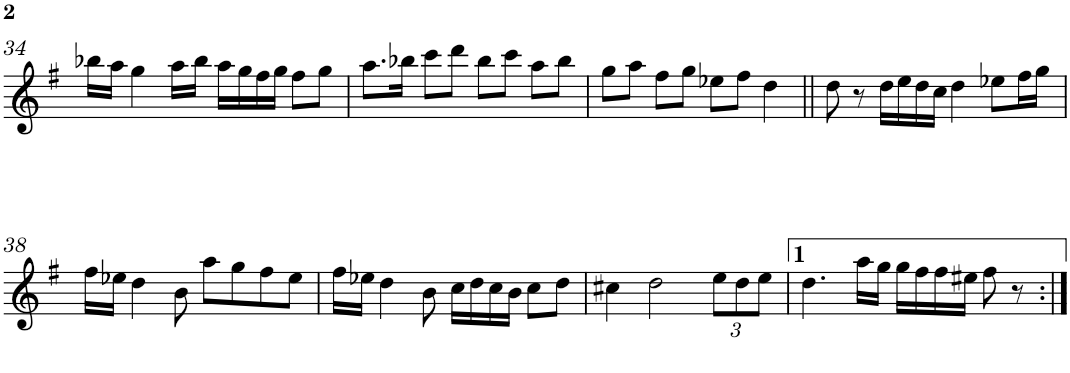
**kern
*part1
*staff1
*I"Piano
*I'Pno.
!!LO:PB:g=z
*clefG2
*k[f#]
*M4/4
*met(c)
=34
16bb-X\LL
16aa\JJ
4gg\
16aa\LL
16bb-\JJ
16aa\LL
16gg\
16ff#\
16gg\JJ
8ff#\L
8gg\J
=35
8.aa\L
16bb-X\Jk
8ccc\L
8ddd\J
8bb-\L
8ccc\J
8aa\L
8bb-\J
=36
8gg\L
8aa\J
8ff#\L
8gg\J
8ee-X\L
8ff#\J
4dd\
=37||
8dd\
8r
16dd\LL
16ee\
16dd\
16cc\JJ
4dd\
8ee-X\L
16ff#\L
16gg\JJ
!!LO:LB:g=z
=38
16ff#\LL
16ee-X\JJ
4dd\
8b\
8aa\L
8gg\
8ff#\
8ee-\J
=39
16ff#\LL
16ee-X\JJ
4dd\
8b\
16cc\LL
16dd\
16cc\
16b\JJ
8cc\L
8dd\J
=40
4cc#X\
2dd\
*Xbrackettup
12ee\L
12dd\
12ee\J
=41
4.dd\
16aa\LL
16gg\JJ
16gg\LL
16ff#\
16ff#\
16ee#X\JJ
8ff#\
8r
=:|!
*-
